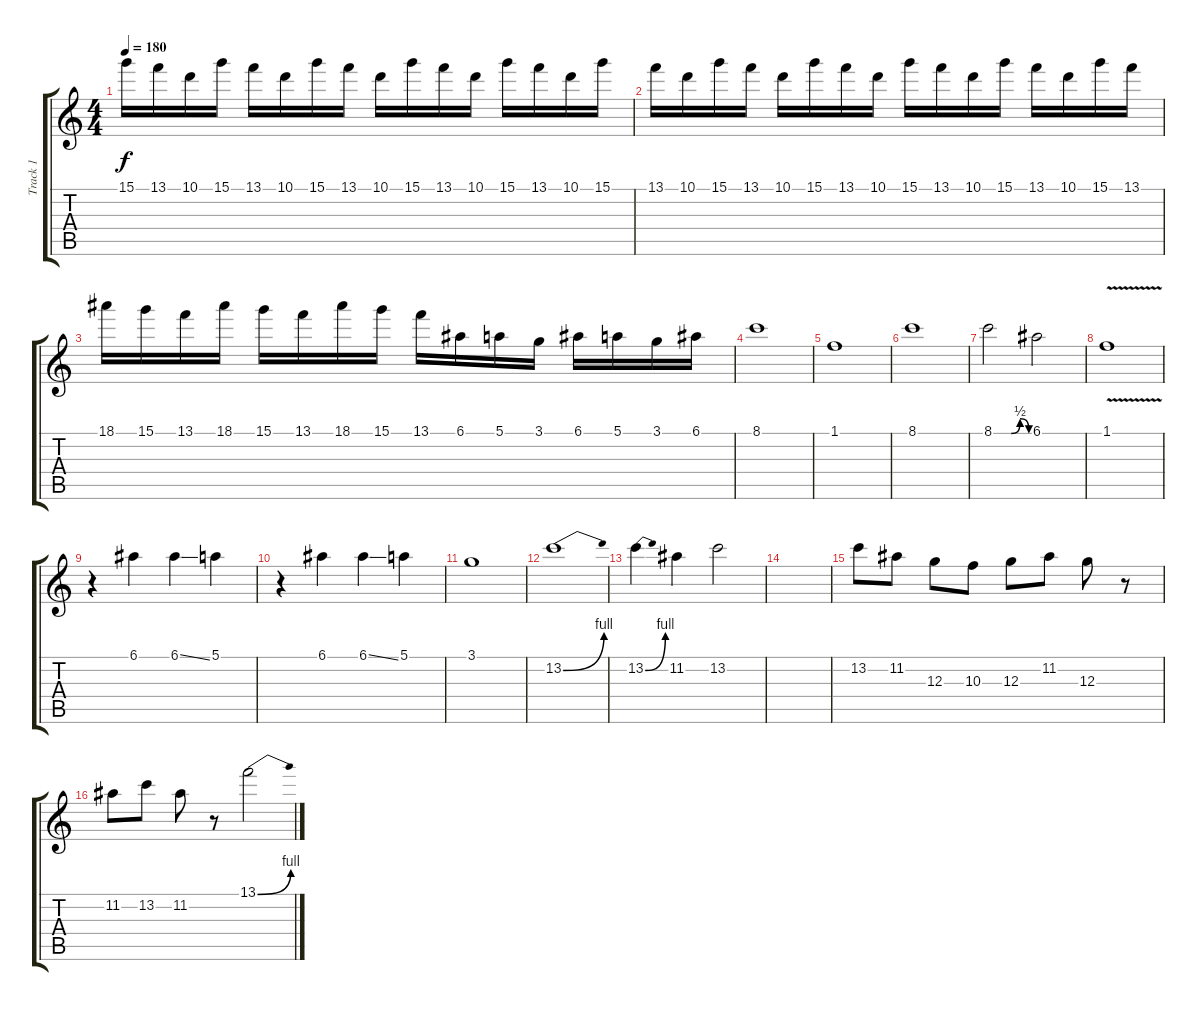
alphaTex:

\track ("Track 1" "Track 1") {instrument acousticguitarsteel}
\staff {score tabs}
\tuning (E4 B3 G3 D3 A2 E2) {hide}
\ts (4 4)
\tempo 180
\clef g2
\ks c
15.1.16{dy f} 13.1.16 10.1.16 15.1.16 13.1.16 10.1.16 15.1.16 13.1.16 10.1.16 15.1.16 13.1.16 10.1.16 15.1.16 13.1.16 10.1.16 15.1.16 |
13.1.16 10.1.16 15.1.16 13.1.16 10.1.16 15.1.16 13.1.16 10.1.16 15.1.16 13.1.16 10.1.16 15.1.16 13.1.16 10.1.16 15.1.16 13.1.16 |
18.1.16 15.1.16 13.1.16 18.1.16 15.1.16 13.1.16 18.1.16 15.1.16 13.1.16 6.1.16 5.1.16 3.1.16 6.1.16 5.1.16 3.1.16 6.1.16 |
8.1.1 |
1.1.1 |
8.1.1 |
8.1{be (custom 0 0 30 0 45 2 60 0)}.2 6.1.2 |
1.1{v}.1 |
r.4 6.1.4 6.1{ss}.4 5.1.4 |
r.4 6.1.4 6.1{ss}.4 5.1.4 |
3.1.1 |
13.2{be (bend 0 0 60 4)}.1 |
13.2{be (bend 0 0 60 4)}.4 11.2.4 13.2.2 |
|
13.2.8 11.2.8 12.3.8 10.3.8 12.3.8 11.2.8 12.3.8 r.8 |
11.2.8 13.2.8 11.2.8 r.8 13.1{be (bend 0 0 60 4)}.2
